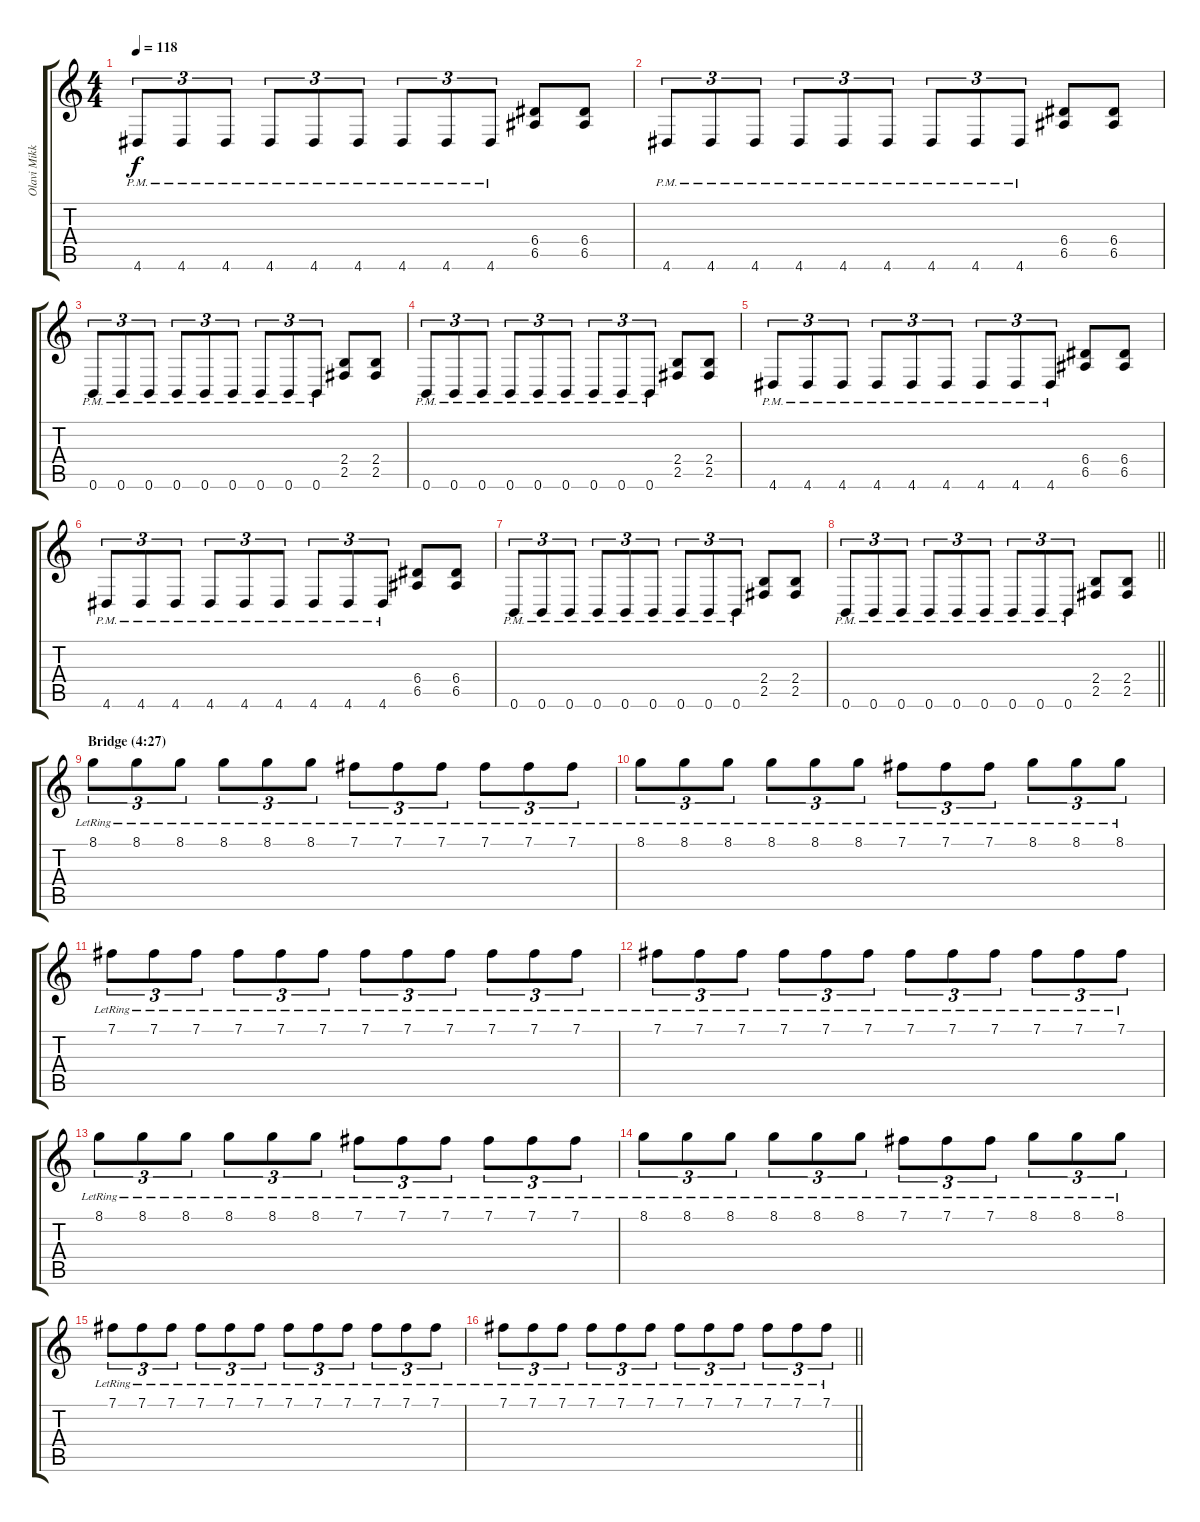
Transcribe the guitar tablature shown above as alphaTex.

\track ("Olavi Mikkonen 2" "Olavi Mikk") {instrument distortionguitar}
\staff {score tabs}
\tuning (B3 Gb3 D3 A2 E2 B1) {hide}
\ts (4 4)
\tempo 118
\clef g2
\ks c
4.6{pm}.8{tu (3 2) dy f volume 16} 4.6{pm}.8{tu (3 2)} 4.6{pm}.8{tu (3 2)} 4.6{pm}.8{tu (3 2)} 4.6{pm}.8{tu (3 2)} 4.6{pm}.8{tu (3 2)} 4.6{pm}.8{tu (3 2)} 4.6{pm}.8{tu (3 2)} 4.6{pm}.8{tu (3 2)} (6.4 6.5).8 (6.4 6.5).8 |
4.6{pm}.8{tu (3 2)} 4.6{pm}.8{tu (3 2)} 4.6{pm}.8{tu (3 2)} 4.6{pm}.8{tu (3 2)} 4.6{pm}.8{tu (3 2)} 4.6{pm}.8{tu (3 2)} 4.6{pm}.8{tu (3 2)} 4.6{pm}.8{tu (3 2)} 4.6{pm}.8{tu (3 2)} (6.4 6.5).8 (6.4 6.5).8 |
0.6{pm}.8{tu (3 2)} 0.6{pm}.8{tu (3 2)} 0.6{pm}.8{tu (3 2)} 0.6{pm}.8{tu (3 2)} 0.6{pm}.8{tu (3 2)} 0.6{pm}.8{tu (3 2)} 0.6{pm}.8{tu (3 2)} 0.6{pm}.8{tu (3 2)} 0.6{pm}.8{tu (3 2)} (2.4 2.5).8 (2.4 2.5).8 |
0.6{pm}.8{tu (3 2)} 0.6{pm}.8{tu (3 2)} 0.6{pm}.8{tu (3 2)} 0.6{pm}.8{tu (3 2)} 0.6{pm}.8{tu (3 2)} 0.6{pm}.8{tu (3 2)} 0.6{pm}.8{tu (3 2)} 0.6{pm}.8{tu (3 2)} 0.6{pm}.8{tu (3 2)} (2.4 2.5).8 (2.4 2.5).8 |
4.6{pm}.8{tu (3 2) volume 16} 4.6{pm}.8{tu (3 2)} 4.6{pm}.8{tu (3 2)} 4.6{pm}.8{tu (3 2)} 4.6{pm}.8{tu (3 2)} 4.6{pm}.8{tu (3 2)} 4.6{pm}.8{tu (3 2)} 4.6{pm}.8{tu (3 2)} 4.6{pm}.8{tu (3 2)} (6.4 6.5).8 (6.4 6.5).8 |
4.6{pm}.8{tu (3 2)} 4.6{pm}.8{tu (3 2)} 4.6{pm}.8{tu (3 2)} 4.6{pm}.8{tu (3 2)} 4.6{pm}.8{tu (3 2)} 4.6{pm}.8{tu (3 2)} 4.6{pm}.8{tu (3 2)} 4.6{pm}.8{tu (3 2)} 4.6{pm}.8{tu (3 2)} (6.4 6.5).8 (6.4 6.5).8 |
0.6{pm}.8{tu (3 2)} 0.6{pm}.8{tu (3 2)} 0.6{pm}.8{tu (3 2)} 0.6{pm}.8{tu (3 2)} 0.6{pm}.8{tu (3 2)} 0.6{pm}.8{tu (3 2)} 0.6{pm}.8{tu (3 2)} 0.6{pm}.8{tu (3 2)} 0.6{pm}.8{tu (3 2)} (2.4 2.5).8 (2.4 2.5).8 |
\barLineRight lightlight
0.6{pm}.8{tu (3 2)} 0.6{pm}.8{tu (3 2)} 0.6{pm}.8{tu (3 2)} 0.6{pm}.8{tu (3 2)} 0.6{pm}.8{tu (3 2)} 0.6{pm}.8{tu (3 2)} 0.6{pm}.8{tu (3 2)} 0.6{pm}.8{tu (3 2)} 0.6{pm}.8{tu (3 2)} (2.4 2.5).8 (2.4 2.5).8 |
\section ("" "Bridge (4:27)")
8.1{lr}.8{tu (3 2) volume 6 instrument distortionguitar} 8.1{lr}.8{tu (3 2)} 8.1{lr}.8{tu (3 2)} 8.1{lr}.8{tu (3 2)} 8.1{lr}.8{tu (3 2)} 8.1{lr}.8{tu (3 2)} 7.1{lr}.8{tu (3 2)} 7.1{lr}.8{tu (3 2)} 7.1{lr}.8{tu (3 2)} 7.1{lr}.8{tu (3 2)} 7.1{lr}.8{tu (3 2)} 7.1{lr}.8{tu (3 2)} |
8.1{lr}.8{tu (3 2)} 8.1{lr}.8{tu (3 2)} 8.1{lr}.8{tu (3 2)} 8.1{lr}.8{tu (3 2)} 8.1{lr}.8{tu (3 2)} 8.1{lr}.8{tu (3 2)} 7.1{lr}.8{tu (3 2)} 7.1{lr}.8{tu (3 2)} 7.1{lr}.8{tu (3 2)} 8.1{lr}.8{tu (3 2)} 8.1{lr}.8{tu (3 2)} 8.1{lr}.8{tu (3 2)} |
7.1{lr}.8{tu (3 2)} 7.1{lr}.8{tu (3 2)} 7.1{lr}.8{tu (3 2)} 7.1{lr}.8{tu (3 2)} 7.1{lr}.8{tu (3 2)} 7.1{lr}.8{tu (3 2)} 7.1{lr}.8{tu (3 2)} 7.1{lr}.8{tu (3 2)} 7.1{lr}.8{tu (3 2)} 7.1{lr}.8{tu (3 2)} 7.1{lr}.8{tu (3 2)} 7.1{lr}.8{tu (3 2)} |
7.1{lr}.8{tu (3 2)} 7.1{lr}.8{tu (3 2)} 7.1{lr}.8{tu (3 2)} 7.1{lr}.8{tu (3 2)} 7.1{lr}.8{tu (3 2)} 7.1{lr}.8{tu (3 2)} 7.1{lr}.8{tu (3 2)} 7.1{lr}.8{tu (3 2)} 7.1{lr}.8{tu (3 2)} 7.1{lr}.8{tu (3 2)} 7.1{lr}.8{tu (3 2)} 7.1{lr}.8{tu (3 2)} |
8.1{lr}.8{tu (3 2)} 8.1{lr}.8{tu (3 2)} 8.1{lr}.8{tu (3 2)} 8.1{lr}.8{tu (3 2)} 8.1{lr}.8{tu (3 2)} 8.1{lr}.8{tu (3 2)} 7.1{lr}.8{tu (3 2)} 7.1{lr}.8{tu (3 2)} 7.1{lr}.8{tu (3 2)} 7.1{lr}.8{tu (3 2)} 7.1{lr}.8{tu (3 2)} 7.1{lr}.8{tu (3 2)} |
8.1{lr}.8{tu (3 2)} 8.1{lr}.8{tu (3 2)} 8.1{lr}.8{tu (3 2)} 8.1{lr}.8{tu (3 2)} 8.1{lr}.8{tu (3 2)} 8.1{lr}.8{tu (3 2)} 7.1{lr}.8{tu (3 2)} 7.1{lr}.8{tu (3 2)} 7.1{lr}.8{tu (3 2)} 8.1{lr}.8{tu (3 2)} 8.1{lr}.8{tu (3 2)} 8.1{lr}.8{tu (3 2)} |
7.1{lr}.8{tu (3 2)} 7.1{lr}.8{tu (3 2)} 7.1{lr}.8{tu (3 2)} 7.1{lr}.8{tu (3 2)} 7.1{lr}.8{tu (3 2)} 7.1{lr}.8{tu (3 2)} 7.1{lr}.8{tu (3 2)} 7.1{lr}.8{tu (3 2)} 7.1{lr}.8{tu (3 2)} 7.1{lr}.8{tu (3 2)} 7.1{lr}.8{tu (3 2)} 7.1{lr}.8{tu (3 2)} |
\barLineRight lightlight
7.1{lr}.8{tu (3 2)} 7.1{lr}.8{tu (3 2)} 7.1{lr}.8{tu (3 2)} 7.1{lr}.8{tu (3 2)} 7.1{lr}.8{tu (3 2)} 7.1{lr}.8{tu (3 2)} 7.1{lr}.8{tu (3 2)} 7.1{lr}.8{tu (3 2)} 7.1{lr}.8{tu (3 2)} 7.1{lr}.8{tu (3 2)} 7.1{lr}.8{tu (3 2)} 7.1{lr}.8{tu (3 2)}
